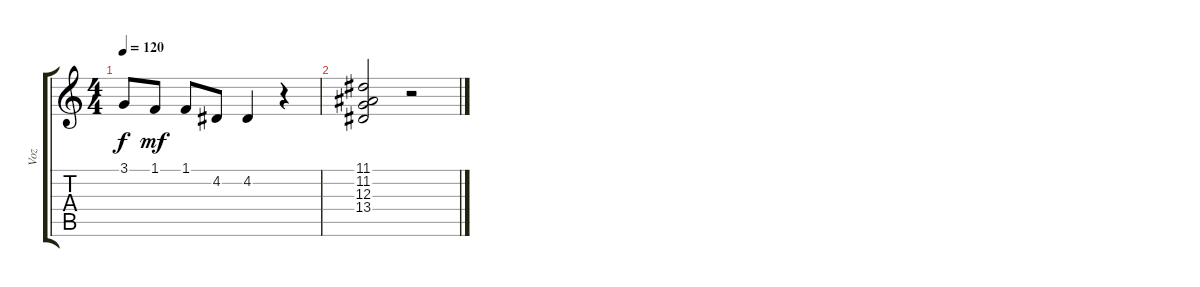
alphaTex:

\track ("Voz" "Voz") {instrument recorder}
\staff {score tabs}
\tuning (E4 B3 G3 D3 A2 E2) {hide}
\ts (4 4)
\tempo 120
\clef g2
\ks c
3.1{t}.8{dy f} 1.1.8{dy mf} 1.1.8 4.2.8 4.2.4 r.4 |
(11.1 11.2 12.3 13.4).2 r.2
